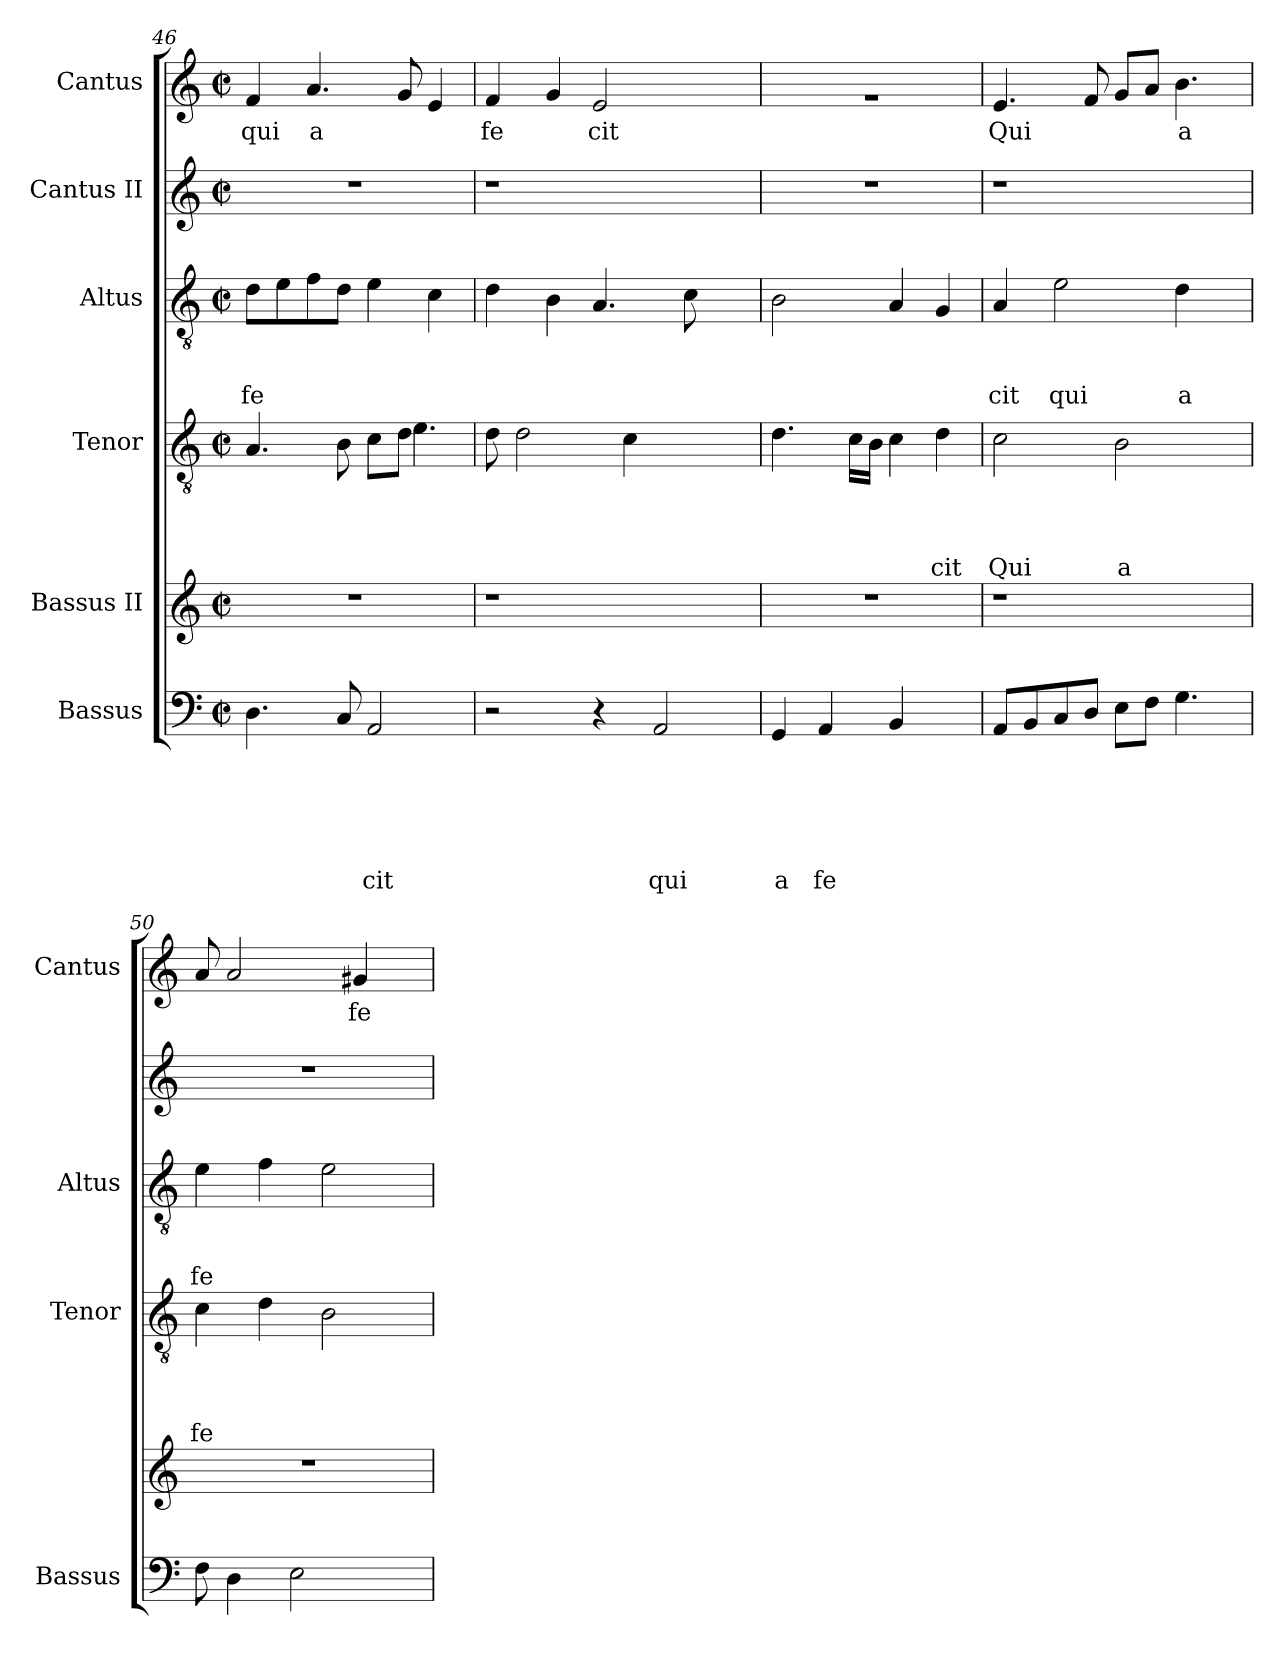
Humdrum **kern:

**kern	**text	**text	**text	**text	**text	**text	**kern	**kern	**text	**text	**text	**text	**kern	**text	**text	**text	**kern	**kern	**text
*part6	*part6	*part6	*part6	*part6	*part6	*part6	*part5	*part4	*part4	*part4	*part4	*part4	*part3	*part3	*part3	*part3	*part2	*part1	*part1
*staff6	*staff6	*staff6	*staff6	*staff6	*staff6	*staff6	*staff5	*staff4	*staff4	*staff4	*staff4	*staff4	*staff3	*staff3	*staff3	*staff3	*staff2	*staff1	*staff1
*I"Bassus	*	*	*	*	*	*	*I"Bassus II	*I"Tenor	*	*	*	*	*I"Altus	*	*	*	*I"Cantus II	*I"Cantus	*
*I'Bassus	*	*	*	*	*	*	*	*I'Tenor	*	*	*	*	*I'Altus	*	*	*	*	*I'Cantus	*
!!LO:PB:g=z
*clefF4	*	*	*	*	*	*	*clefG2	*clefGv2	*	*	*	*	*clefGv2	*	*	*	*clefG2	*clefG2	*
*k[]	*	*	*	*	*	*	*k[]	*k[]	*	*	*	*	*k[]	*	*	*	*k[]	*k[]	*
*C:	*	*	*	*	*	*	*C:	*C:	*	*	*	*	*C:	*	*	*	*C:	*C:	*
*M2/2	*	*	*	*	*	*	*M2/2	*M2/2	*	*	*	*	*M2/2	*	*	*	*M2/2	*M2/2	*
*met(c|)	*	*	*	*	*	*	*met(c|)	*met(c|)	*	*	*	*	*met(c|)	*	*	*	*met(c|)	*met(c|)	*
=46	=46	=46	=46	=46	=46	=46	=46	=46	=46	=46	=46	=46	=46	=46	=46	=46	=46	=46	=46
*	*	*	*	*	*	*	*	*^	*	*	*	*	*	*	*	*	*	*	*
!	!	!	!	!	!	!	!	!	!	!	!	!	!	!	!	!	!LO:LY:b	!	!	!LO:LY:b
4.D\	.	.	.	.	.	.	1r	4.A/	2ryy	.	.	.	.	8d\L	.	.	fe	1r	4f/	qui
.	.	.	.	.	.	.	.	.	.	.	.	.	.	8e\	.	.	.	.	.	.
!	!	!	!	!	!	!	!	!	!	!	!	!	!	!	!	!	!	!	!	!LO:LY:b
.	.	.	.	.	.	.	.	.	.	.	.	.	.	8f\	.	.	.	.	4.a/	a
8C/	.	.	.	.	.	.	.	8B\	.	.	.	.	.	8d\J	.	.	.	.	.	.
!	!	!	!	!	!	!LO:LY:b	!	!	!	!	!	!	!	!	!	!	!	!	!	!
2AA/	.	.	.	.	.	cit	.	8c\L	8ryy	.	.	.	.	4e\	.	.	.	.	.	.
.	.	.	.	.	.	.	.	8d\J	4.e\	.	.	.	.	.	.	.	.	.	8g/	.
.	.	.	.	.	.	.	.	4ryy	.	.	.	.	.	4c\	.	.	.	.	4e/	.
*	*	*	*	*	*	*	*	*v	*v	*	*	*	*	*	*	*	*	*	*	*
=47	=47	=47	=47	=47	=47	=47	=47	=47	=47	=47	=47	=47	=47	=47	=47	=47	=47	=47	=47
!	!	!	!	!	!	!	!	!	!	!	!	!	!	!	!	!	!	!	!LO:LY:b
2r	.	.	.	.	.	.	1r	8d\	.	.	.	.	4d\	.	.	.	1r	4f/	fe
.	.	.	.	.	.	.	.	2d\	.	.	.	.	.	.	.	.	.	.	.
.	.	.	.	.	.	.	.	.	.	.	.	.	4B\	.	.	.	.	4g/	.
!	!	!	!	!	!	!	!	!	!	!	!	!	!	!	!	!	!	!	!LO:LY:b
4r	.	.	.	.	.	.	.	.	.	.	.	.	4.A/	.	.	.	.	2e/	cit
.	.	.	.	.	.	.	.	4c\	.	.	.	.	.	.	.	.	.	.	.
!	!	!	!	!	!	!LO:LY:b	!	!	!	!	!	!	!	!	!	!	!	!	!
2AA/	.	.	.	.	.	qui	.	.	.	.	.	.	.	.	.	.	.	.	.
.	.	.	.	.	.	.	.	4.ryy	.	.	.	.	8c\	.	.	.	.	.	.
.	.	.	.	.	.	.	4ryy	.	.	.	.	.	4ryy	.	.	.	4ryy	4ryy	.
=48	=48	=48	=48	=48	=48	=48	=48	=48	=48	=48	=48	=48	=48	=48	=48	=48	=48	=48	=48
!	!	!	!	!	!	!LO:LY:b	!	!	!	!	!	!	!	!	!	!	!	!	!
4GG/	.	.	.	.	.	a	1r	4.d\	.	.	.	.	2B\	.	.	.	1r	1ra	.
!	!	!	!	!	!	!LO:LY:b	!	!	!	!	!	!	!	!	!	!	!	!	!
4AA/	.	.	.	.	.	fe	.	.	.	.	.	.	.	.	.	.	.	.	.
.	.	.	.	.	.	.	.	16c\LL	.	.	.	.	.	.	.	.	.	.	.
.	.	.	.	.	.	.	.	16B\JJ	.	.	.	.	.	.	.	.	.	.	.
4BB/	.	.	.	.	.	.	.	4c\	.	.	.	.	4A/	.	.	.	.	.	.
!	!	!	!	!	!	!	!	!	!	!	!	!LO:LY:b	!	!	!	!	!	!	!
4ryy	.	.	.	.	.	.	.	4d\	.	.	.	cit	4G/	.	.	.	.	.	.
=49	=49	=49	=49	=49	=49	=49	=49	=49	=49	=49	=49	=49	=49	=49	=49	=49	=49	=49	=49
!	!	!	!	!	!	!	!	!	!	!	!	!LO:LY:b	!	!	!	!LO:LY:b	!	!	!LO:LY:b
8AA/L	.	.	.	.	.	.	1r	2c\	.	.	.	Qui	4A/	.	.	cit	1r	4.e/	Qui
8BB/	.	.	.	.	.	.	.	.	.	.	.	.	.	.	.	.	.	.	.
!	!	!	!	!	!	!	!	!	!	!	!	!	!	!	!	!LO:LY:b	!	!	!
8C/	.	.	.	.	.	.	.	.	.	.	.	.	2e\	.	.	qui	.	.	.
8D/J	.	.	.	.	.	.	.	.	.	.	.	.	.	.	.	.	.	8f/	.
!	!	!	!	!	!	!	!	!	!	!	!	!LO:LY:b	!	!	!	!	!	!	!
8E\L	.	.	.	.	.	.	.	2B\	.	.	.	a	.	.	.	.	.	8g/L	.
8F\J	.	.	.	.	.	.	.	.	.	.	.	.	.	.	.	.	.	8a/J	.
!	!	!	!	!	!	!	!	!	!	!	!	!	!	!	!	!LO:LY:b	!	!	!LO:LY:b
4.G\	.	.	.	.	.	.	.	.	.	.	.	.	4d\	.	.	a	.	4.b\	a
.	.	.	.	.	.	.	8ryy	8ryy	.	.	.	.	8ryy	.	.	.	8ryy	.	.
=50	=50	=50	=50	=50	=50	=50	=50	=50	=50	=50	=50	=50	=50	=50	=50	=50	=50	=50	=50
!	!	!	!	!	!	!	!	!	!	!	!	!LO:LY:b	!	!	!	!LO:LY:b	!	!	!
8F\	.	.	.	.	.	.	1r	4c\	.	.	.	fe	4e\	.	.	fe	1r	8a/	.
4D\	.	.	.	.	.	.	.	.	.	.	.	.	.	.	.	.	.	2a/	.
.	.	.	.	.	.	.	.	4d\	.	.	.	.	4f\	.	.	.	.	.	.
2E\	.	.	.	.	.	.	.	.	.	.	.	.	.	.	.	.	.	.	.
.	.	.	.	.	.	.	.	2B\	.	.	.	.	2e\	.	.	.	.	.	.
!	!	!	!	!	!	!	!	!	!	!	!	!	!	!	!	!	!	!	!LO:LY:b
.	.	.	.	.	.	.	.	.	.	.	.	.	.	.	.	.	.	4g#/	fe
8ryy	.	.	.	.	.	.	.	.	.	.	.	.	.	.	.	.	.	8ryy	.
=	=	=	=	=	=	=	=	=	=	=	=	=	=	=	=	=	=	=	=
*-	*-	*-	*-	*-	*-	*-	*-	*-	*-	*-	*-	*-	*-	*-	*-	*-	*-	*-	*-
